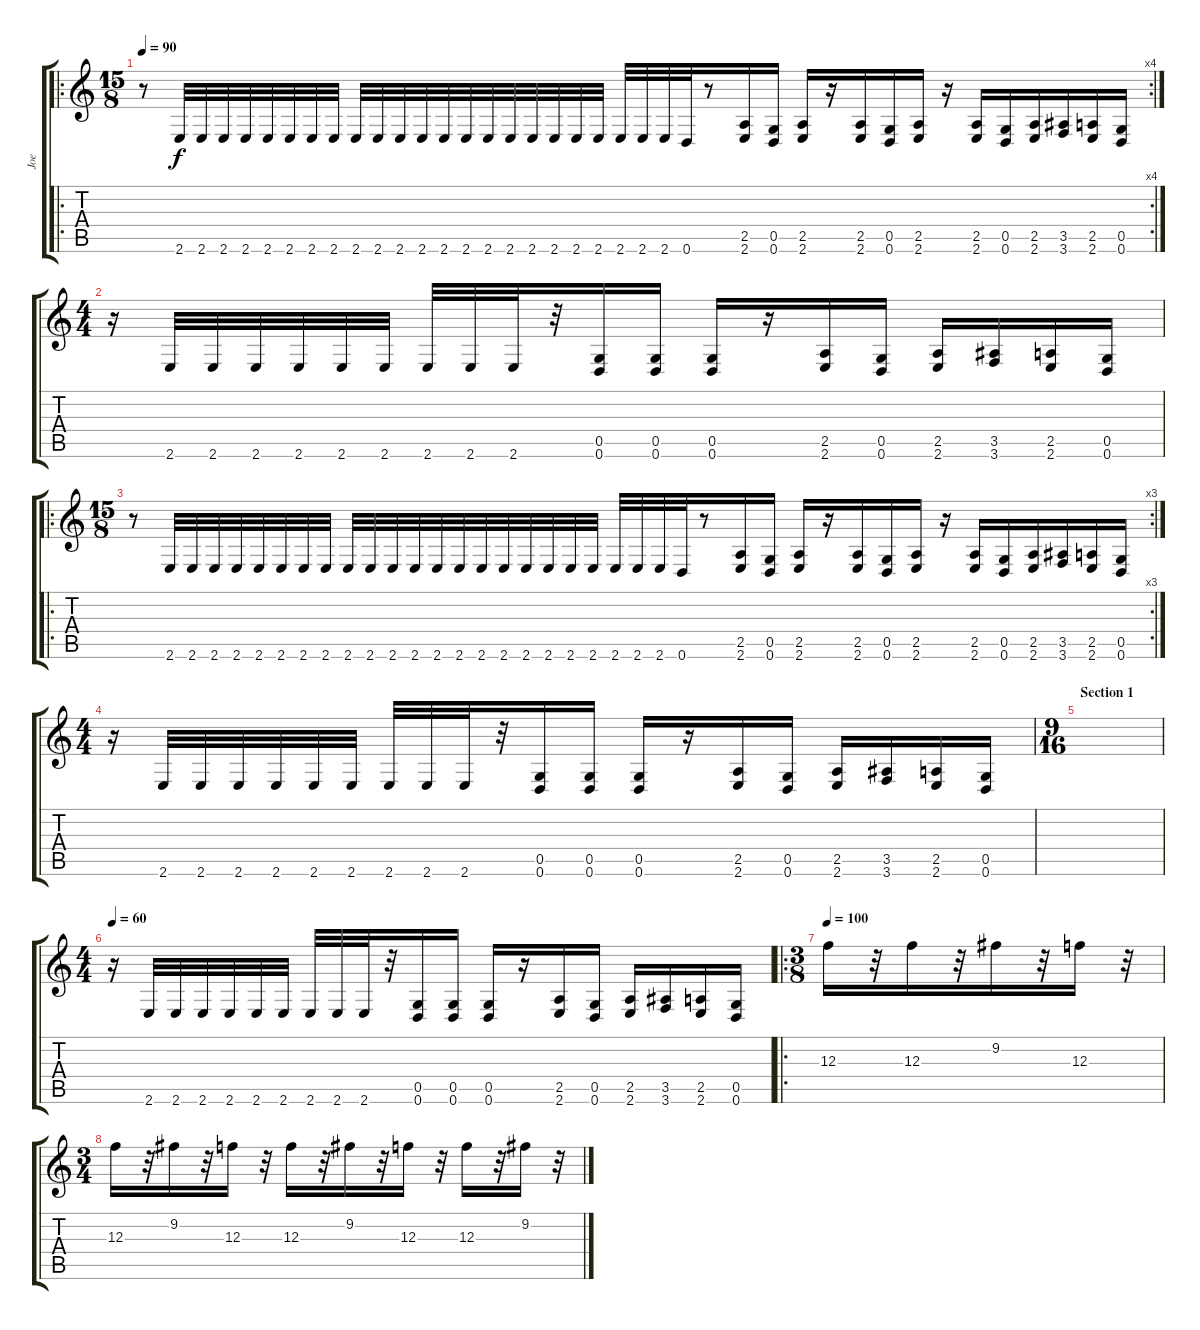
\track ("Joe" "Joe") {instrument overdrivenguitar}
\staff {score tabs}
\tuning (D4 A3 F3 C3 G2 D2) {hide}
\ro
\rc 4
\ts (15 8)
\tempo 90
\clef g2
\ks c
r.8{dy fff} 2.6.32{dy f} 2.6.32 2.6.32 2.6.32 2.6.32 2.6.32 2.6.32 2.6.32 2.6.32 2.6.32 2.6.32 2.6.32 2.6.32 2.6.32 2.6.32 2.6.32 2.6.32 2.6.32 2.6.32 2.6.32 2.6.32 2.6.32 2.6.32 0.6.32 r.8 (2.5 2.6).16 (0.5 0.6).16 (2.5 2.6).16 r.16 (2.5 2.6).16 (0.5 0.6).16 (2.5 2.6).16 r.16 (2.5 2.6).16 (0.5 0.6).16 (2.5 2.6).16 (3.5 3.6).16 (2.5 2.6).16 (0.5 0.6).16 |
\ts (4 4)
r.16 2.6.32 2.6.32 2.6.32 2.6.32 2.6.32 2.6.32 2.6.32 2.6.32 2.6.32 r.32 (0.5 0.6).16 (0.5 0.6).16 (0.5 0.6).16 r.16 (2.5 2.6).16 (0.5 0.6).16 (2.5 2.6).16 (3.5 3.6).16 (2.5 2.6).16 (0.5 0.6).16 |
\ro
\rc 3
\ts (15 8)
r.8 2.6.32 2.6.32 2.6.32 2.6.32 2.6.32 2.6.32 2.6.32 2.6.32 2.6.32 2.6.32 2.6.32 2.6.32 2.6.32 2.6.32 2.6.32 2.6.32 2.6.32 2.6.32 2.6.32 2.6.32 2.6.32 2.6.32 2.6.32 0.6.32 r.8 (2.5 2.6).16 (0.5 0.6).16 (2.5 2.6).16 r.16 (2.5 2.6).16 (0.5 0.6).16 (2.5 2.6).16 r.16 (2.5 2.6).16 (0.5 0.6).16 (2.5 2.6).16 (3.5 3.6).16 (2.5 2.6).16 (0.5 0.6).16 |
\ts (4 4)
r.16 2.6.32 2.6.32 2.6.32 2.6.32 2.6.32 2.6.32 2.6.32 2.6.32 2.6.32 r.32 (0.5 0.6).16 (0.5 0.6).16 (0.5 0.6).16 r.16 (2.5 2.6).16 (0.5 0.6).16 (2.5 2.6).16 (3.5 3.6).16 (2.5 2.6).16 (0.5 0.6).16 |
\ts (9 16)
\section ("" "Section 1")
|
\ts (4 4)
\tempo 60
r.16 2.6.32 2.6.32 2.6.32 2.6.32 2.6.32 2.6.32 2.6.32 2.6.32 2.6.32 r.32 (0.5 0.6).16 (0.5 0.6).16 (0.5 0.6).16 r.16 (2.5 2.6).16 (0.5 0.6).16 (2.5 2.6).16 (3.5 3.6).16 (2.5 2.6).16 (0.5 0.6).16 |
\ro
\ts (3 8)
\tempo 100
12.3.16{volume 13} r.32 12.3.16 r.32 9.2.16 r.32 12.3.16 r.32 |
\ts (3 4)
12.3.16 r.32 9.2.16 r.32 12.3.16 r.32 12.3.16 r.32 9.2.16 r.32 12.3.16 r.32 12.3.16 r.32 9.2.16 r.32
